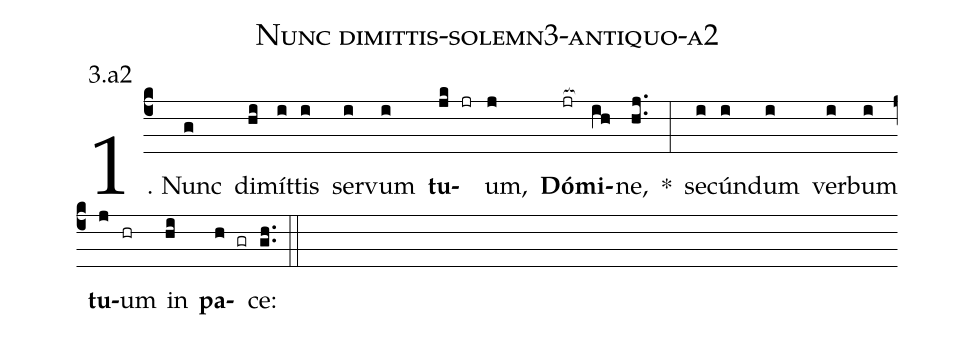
name: Nunc dimittis-solemn3-antiquo-a2;
annotation: 3.a2;
%%
(c4)1. Nunc(g) di(hi)mít(i)tis(i) ser(i)vum(i) <b>tu</b>(jk jr)um,(j) <b>Dó</b>(jr[ocb:1{])<b>mi</b>(ih[ocb:0}])ne,(hj..) *(:) se(i)cún(i)dum(i) ver(i)bum(i) <b>tu</b>(j)um(hr) in(hi) <b>pa</b>(h gr)ce:(gh..) (::)
